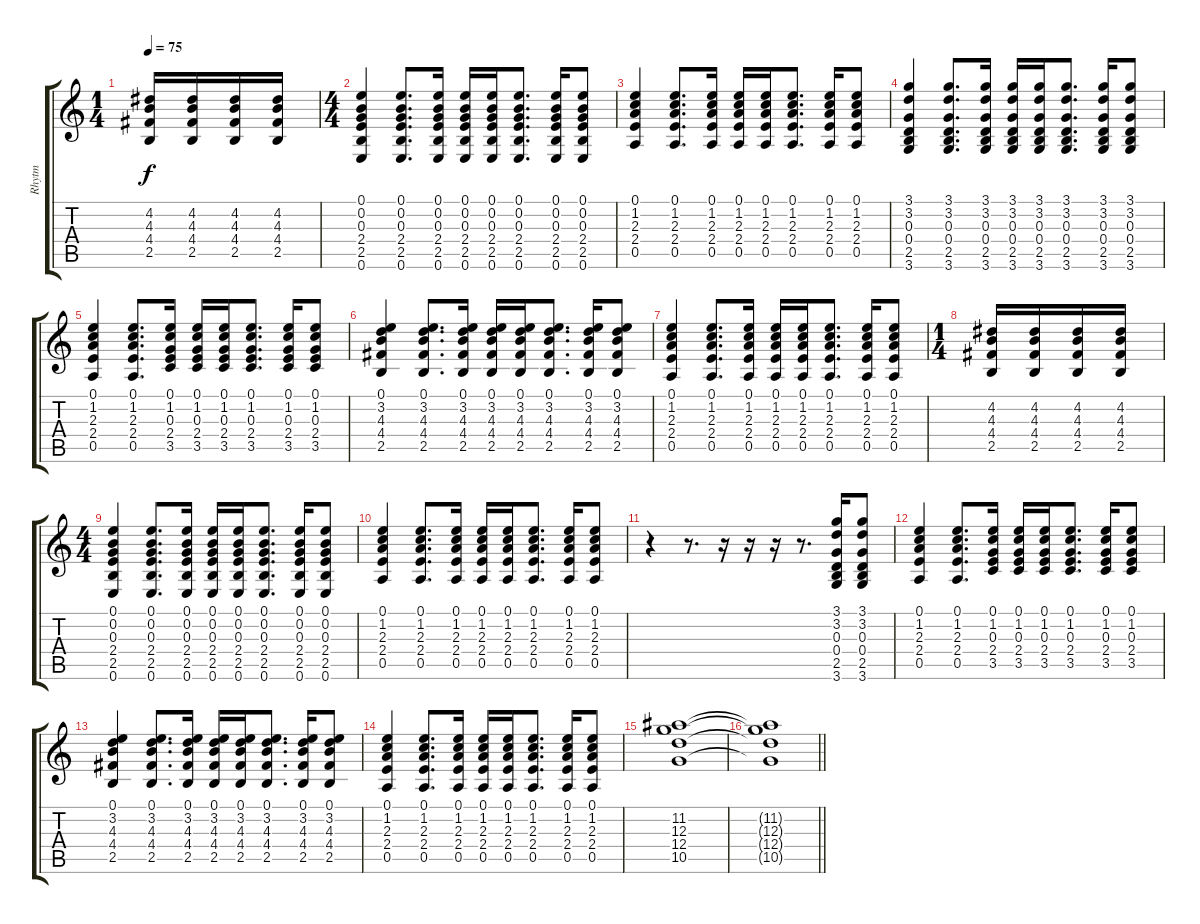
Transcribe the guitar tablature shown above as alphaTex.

\track ("Rhytm" "Rhytm") {instrument acousticguitarsteel}
\staff {score tabs}
\tuning (E4 B3 G3 D3 A2 E2) {hide}
\ts (1 4)
\tempo 75
\clef g2
\ks c
(4.2 4.3 4.4 2.5).16{dy f} (4.2 4.3 4.4 2.5).16 (4.2 4.3 4.4 2.5).16 (4.2 4.3 4.4 2.5).16 |
\ts (4 4)
(0.1 0.2 0.3 2.4 2.5 0.6).4 (0.1 0.2 0.3 2.4 2.5 0.6).8{d} (0.1 0.2 0.3 2.4 2.5 0.6).16 (0.1 0.2 0.3 2.4 2.5 0.6).16 (0.1 0.2 0.3 2.4 2.5 0.6).16 (0.1 0.2 0.3 2.4 2.5 0.6).8{d} (0.1 0.2 0.3 2.4 2.5 0.6).16 (0.1 0.2 0.3 2.4 2.5 0.6).8 |
(0.1 1.2 2.3 2.4 0.5).4 (0.1 1.2 2.3 2.4 0.5).8{d} (0.1 1.2 2.3 2.4 0.5).16 (0.1 1.2 2.3 2.4 0.5).16 (0.1 1.2 2.3 2.4 0.5).16 (0.1 1.2 2.3 2.4 0.5).8{d} (0.1 1.2 2.3 2.4 0.5).16 (0.1 1.2 2.3 2.4 0.5).8 |
(3.1 3.2 0.3 0.4 2.5 3.6).4 (3.1 3.2 0.3 0.4 2.5 3.6).8{d} (3.1 3.2 0.3 0.4 2.5 3.6).16 (3.1 3.2 0.3 0.4 2.5 3.6).16 (3.1 3.2 0.3 0.4 2.5 3.6).16 (3.1 3.2 0.3 0.4 2.5 3.6).8{d} (3.1 3.2 0.3 0.4 2.5 3.6).16 (3.1 3.2 0.3 0.4 2.5 3.6).8 |
(0.1 1.2 2.3 2.4 0.5).4 (0.1 1.2 2.3 2.4 0.5).8{d} (0.1 1.2 0.3 2.4 3.5).16 (0.1 1.2 0.3 2.4 3.5).16 (0.1 1.2 0.3 2.4 3.5).16 (0.1 1.2 0.3 2.4 3.5).8{d} (0.1 1.2 0.3 2.4 3.5).16 (0.1 1.2 0.3 2.4 3.5).8 |
(0.1 3.2 4.3 4.4 2.5).4 (0.1 3.2 4.3 4.4 2.5).8{d} (0.1 3.2 4.3 4.4 2.5).16 (0.1 3.2 4.3 4.4 2.5).16 (0.1 3.2 4.3 4.4 2.5).16 (0.1 3.2 4.3 4.4 2.5).8{d} (0.1 3.2 4.3 4.4 2.5).16 (0.1 3.2 4.3 4.4 2.5).8 |
(0.1 1.2 2.3 2.4 0.5).4 (0.1 1.2 2.3 2.4 0.5).8{d} (0.1 1.2 2.3 2.4 0.5).16 (0.1 1.2 2.3 2.4 0.5).16 (0.1 1.2 2.3 2.4 0.5).16 (0.1 1.2 2.3 2.4 0.5).8{d} (0.1 1.2 2.3 2.4 0.5).16 (0.1 1.2 2.3 2.4 0.5).8 |
\ts (1 4)
(4.2 4.3 4.4 2.5).16 (4.2 4.3 4.4 2.5).16 (4.2 4.3 4.4 2.5).16 (4.2 4.3 4.4 2.5).16 |
\ts (4 4)
(0.1 0.2 0.3 2.4 2.5 0.6).4 (0.1 0.2 0.3 2.4 2.5 0.6).8{d} (0.1 0.2 0.3 2.4 2.5 0.6).16 (0.1 0.2 0.3 2.4 2.5 0.6).16 (0.1 0.2 0.3 2.4 2.5 0.6).16 (0.1 0.2 0.3 2.4 2.5 0.6).8{d} (0.1 0.2 0.3 2.4 2.5 0.6).16 (0.1 0.2 0.3 2.4 2.5 0.6).8 |
(0.1 1.2 2.3 2.4 0.5).4 (0.1 1.2 2.3 2.4 0.5).8{d} (0.1 1.2 2.3 2.4 0.5).16 (0.1 1.2 2.3 2.4 0.5).16 (0.1 1.2 2.3 2.4 0.5).16 (0.1 1.2 2.3 2.4 0.5).8{d} (0.1 1.2 2.3 2.4 0.5).16 (0.1 1.2 2.3 2.4 0.5).8 |
r.4 r.8{d} r.16 r.16 r.16 r.8{d} (3.1 3.2 0.3 0.4 2.5 3.6).16 (3.1 3.2 0.3 0.4 2.5 3.6).8 |
(0.1 1.2 2.3 2.4 0.5).4 (0.1 1.2 2.3 2.4 0.5).8{d} (0.1 1.2 0.3 2.4 3.5).16 (0.1 1.2 0.3 2.4 3.5).16 (0.1 1.2 0.3 2.4 3.5).16 (0.1 1.2 0.3 2.4 3.5).8{d} (0.1 1.2 0.3 2.4 3.5).16 (0.1 1.2 0.3 2.4 3.5).8 |
(0.1 3.2 4.3 4.4 2.5).4 (0.1 3.2 4.3 4.4 2.5).8{d} (0.1 3.2 4.3 4.4 2.5).16 (0.1 3.2 4.3 4.4 2.5).16 (0.1 3.2 4.3 4.4 2.5).16 (0.1 3.2 4.3 4.4 2.5).8{d} (0.1 3.2 4.3 4.4 2.5).16 (0.1 3.2 4.3 4.4 2.5).8 |
(0.1 1.2 2.3 2.4 0.5).4 (0.1 1.2 2.3 2.4 0.5).8{d} (0.1 1.2 2.3 2.4 0.5).16 (0.1 1.2 2.3 2.4 0.5).16 (0.1 1.2 2.3 2.4 0.5).16 (0.1 1.2 2.3 2.4 0.5).8{d} (0.1 1.2 2.3 2.4 0.5).16 (0.1 1.2 2.3 2.4 0.5).8 |
(11.2 12.3 12.4 10.5).1 |
\barLineRight lightlight
(11.2{t} 12.3{t} 12.4{t} 10.5{t}).1
